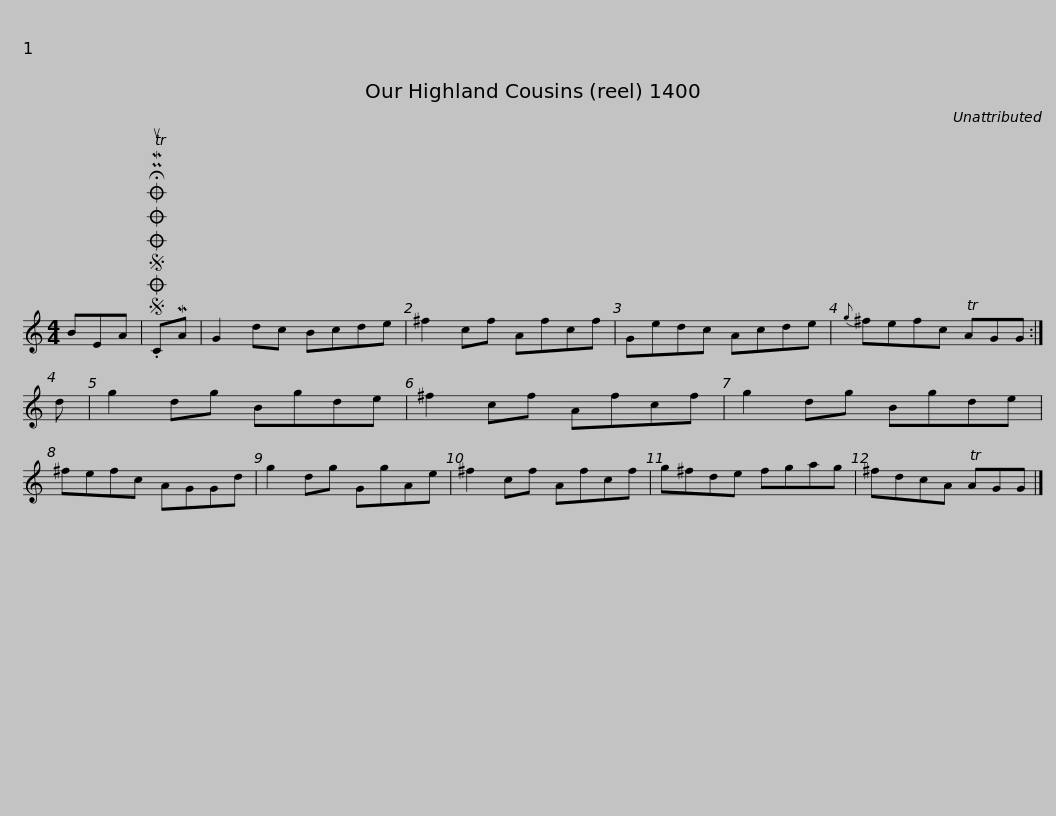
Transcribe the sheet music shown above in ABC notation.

X:1
L:1/8
M:4/4
I:linebreak $
K:C
V:1 treble
V:1
 BEA |SOSOOO .!fermata!PMTuCMA | G2 dc Bcde | ^f2 cf Afcf | Gedc Acde | %5
{g} ^fefc TAGG :| d | g2 dg Bgde |$ ^f2 cf Afcf | g2 dg Bgde | %10
 ^fefc AGGd | g2 dg GgAe | ^f2 cf Afcf | g^fde fgag |$ ^fdcA TAGG |] %15
